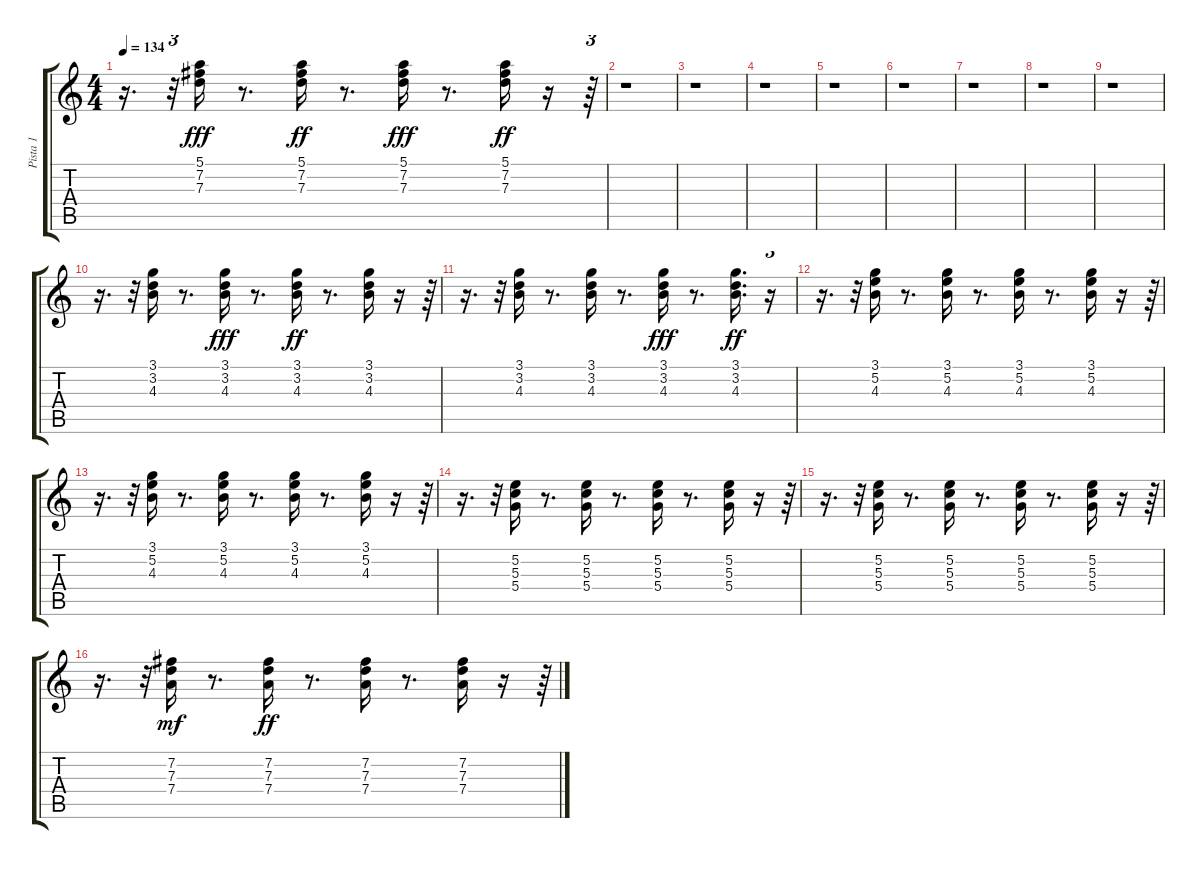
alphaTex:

\track ("Pista 1" "Pista 1") {instrument electricguitarclean}
\staff {score tabs}
\tuning (E4 B3 G3 D3 A2 E2) {hide}
\ts (4 4)
\tempo 134
\clef g2
\ks c
r.16{d dy ff} r.32{tu (3 2)} (5.1 7.2 7.3).16{dy fff} r.8{d} (5.1 7.2 7.3).16{dy ff} r.8{d} (5.1 7.2 7.3).16{dy fff} r.8{d} (5.1 7.2 7.3).16{dy ff} r.16 r.64{tu (3 2)} |
r.1 |
r.1 |
r.1 |
r.1 |
r.1 |
r.1 |
r.1 |
r.1 |
r.16{d} r.32{tu (3 2)} (3.1 3.2 4.3).16 r.8{d} (3.1 3.2 4.3).16{dy fff} r.8{d} (3.1 3.2 4.3).16{dy ff} r.8{d} (3.1 3.2 4.3).16 r.16 r.64{tu (3 2)} |
r.16{d} r.32{tu (3 2)} (3.1 3.2 4.3).16 r.8{d} (3.1 3.2 4.3).16 r.8{d} (3.1 3.2 4.3).16{dy fff} r.8{d} (3.1 3.2 4.3).16{d dy ff} r.16{tu (3 2)} |
r.16{d} r.32{tu (3 2)} (3.1 5.2 4.3).16 r.8{d} (3.1 5.2 4.3).16 r.8{d} (3.1 5.2 4.3).16 r.8{d} (3.1 5.2 4.3).16 r.16 r.64{tu (3 2)} |
r.16{d} r.32{tu (3 2)} (3.1 5.2 4.3).16 r.8{d} (3.1 5.2 4.3).16 r.8{d} (3.1 5.2 4.3).16 r.8{d} (3.1 5.2 4.3).16 r.16 r.64{tu (3 2)} |
r.16{d} r.32{tu (3 2)} (5.2 5.3 5.4).16 r.8{d} (5.2 5.3 5.4).16 r.8{d} (5.2 5.3 5.4).16 r.8{d} (5.2 5.3 5.4).16 r.16 r.64{tu (3 2)} |
r.16{d} r.32{tu (3 2)} (5.2 5.3 5.4).16 r.8{d} (5.2 5.3 5.4).16 r.8{d} (5.2 5.3 5.4).16 r.8{d} (5.2 5.3 5.4).16 r.16 r.64{tu (3 2)} |
r.16{d} r.32{tu (3 2)} (7.2 7.3 7.4).16{dy mf} r.8{d} (7.2 7.3 7.4).16{dy ff} r.8{d} (7.2 7.3 7.4).16 r.8{d} (7.2 7.3 7.4).16 r.16 r.64{tu (3 2)}
